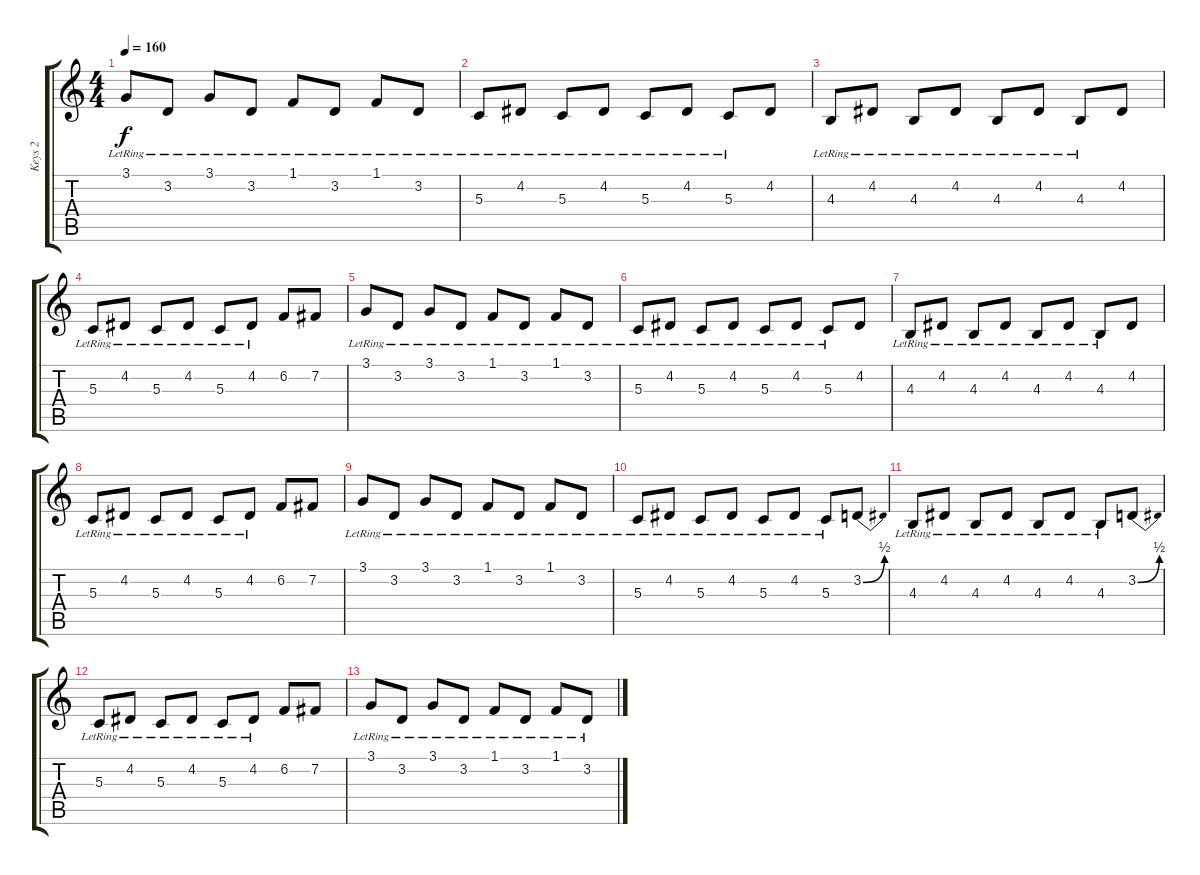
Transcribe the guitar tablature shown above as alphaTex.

\track ("Keys 2" "Keys 2") {instrument flute}
\staff {score tabs}
\tuning (E4 B3 G3 D3 A2 E2) {hide}
\ts (4 4)
\tempo 160
\clef g2
\ks c
3.1{lr}.8{dy f} 3.2{lr}.8 3.1{lr}.8 3.2{lr}.8 1.1{lr}.8 3.2{lr}.8 1.1{lr}.8 3.2{lr}.8 |
5.3{lr}.8 4.2{lr}.8 5.3{lr}.8 4.2{lr}.8 5.3{lr}.8 4.2{lr}.8 5.3{lr}.8 4.2.8 |
4.3{lr}.8 4.2{lr}.8 4.3{lr}.8 4.2{lr}.8 4.3{lr}.8 4.2{lr}.8 4.3{lr}.8 4.2.8 |
5.3{lr}.8 4.2{lr}.8 5.3{lr}.8 4.2{lr}.8 5.3{lr}.8 4.2{lr}.8 6.2.8 7.2.8 |
3.1{lr}.8 3.2{lr}.8 3.1{lr}.8 3.2{lr}.8 1.1{lr}.8 3.2{lr}.8 1.1{lr}.8 3.2{lr}.8 |
5.3{lr}.8{volume 0} 4.2{lr}.8 5.3{lr}.8 4.2{lr}.8 5.3{lr}.8 4.2{lr}.8 5.3{lr}.8 4.2.8 |
4.3{lr}.8 4.2{lr}.8 4.3{lr}.8 4.2{lr}.8 4.3{lr}.8 4.2{lr}.8 4.3{lr}.8 4.2.8 |
5.3{lr}.8 4.2{lr}.8 5.3{lr}.8 4.2{lr}.8 5.3{lr}.8 4.2{lr}.8 6.2.8 7.2.8 |
3.1{lr}.8 3.2{lr}.8 3.1{lr}.8 3.2{lr}.8 1.1{lr}.8 3.2{lr}.8 1.1{lr}.8 3.2{lr}.8 |
5.3{lr}.8 4.2{lr}.8 5.3{lr}.8 4.2{lr}.8 5.3{lr}.8 4.2{lr}.8 5.3{lr}.8 3.2{be (bend 0 0 60 2)}.8 |
4.3{lr}.8 4.2{lr}.8 4.3{lr}.8 4.2{lr}.8 4.3{lr}.8 4.2{lr}.8 4.3{lr}.8 3.2{be (bend 0 0 60 2)}.8 |
5.3{lr}.8 4.2{lr}.8 5.3{lr}.8 4.2{lr}.8 5.3{lr}.8 4.2{lr}.8 6.2.8 7.2.8 |
3.1{lr}.8 3.2{lr}.8 3.1{lr}.8 3.2{lr}.8 1.1{lr}.8 3.2{lr}.8 1.1{lr}.8 3.2{lr}.8
